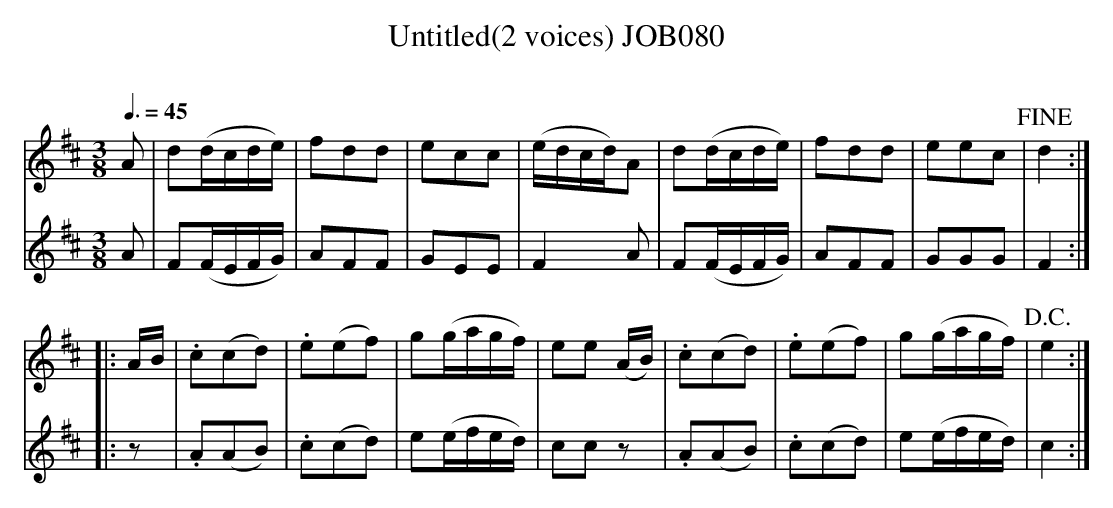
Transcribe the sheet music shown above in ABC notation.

X:1
T:Untitled(2 voices) JOB080
M:3/8
L:1/8
O:
Q:3/8=45
K:D
V:1
A|d(d/c/d/e/) |fdd|ecc| (e/d/c/d/)A|d(d/c/d/e/)| fdd|eec |!fine!d2:|
|:A/B/|.c(cd)| .e(ef)|g(g/a/g/f/)| ee (A/B/)|.c(cd)| .e(ef)|g(g/a/g/f/)|!D.C.! e2:|
V:2
A|F(F/E/F/G/)| AFF|GEE |F2A|F(F/E/F/G/) |AFF|GGG |F2:|
|:z|.A(AB)| .c(cd)|e(e/f/e/d/)| ccz|.A(AB)| .c(cd)|e(e/f/e/d/)| c2:|
